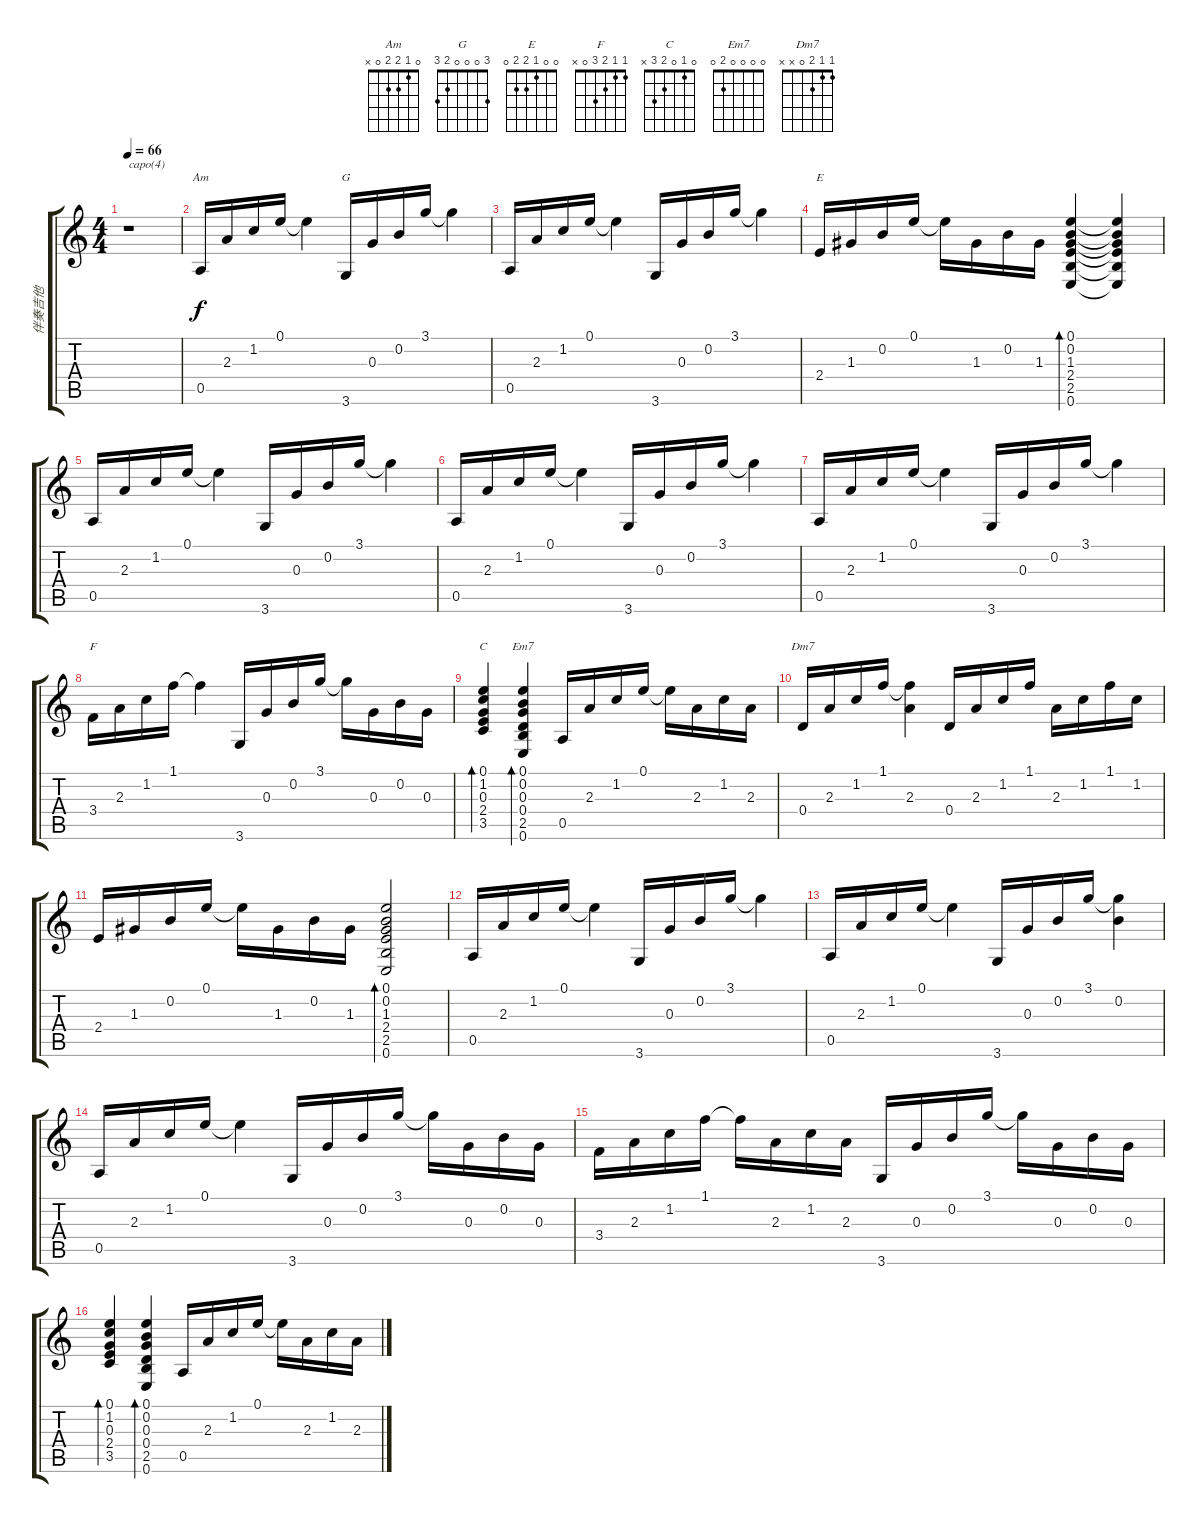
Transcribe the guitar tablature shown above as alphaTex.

\track ("伴奏吉他" "伴奏吉他") {instrument acousticguitarsteel}
\staff {score tabs}
\tuning (E4 B3 G3 D3 A2 E2) {hide}
\chord ("Am" 0 1 2 2 0 x)
\chord ("G" 3 0 0 0 2 3)
\chord ("E" 0 0 1 2 2 0)
\chord ("F" 1 1 2 3 0 x)
\chord ("C" 0 1 0 2 3 x)
\chord ("Em7" 0 0 0 0 2 0)
\chord ("Dm7" 1 1 2 0 x x)
\ts (4 4)
\tempo 66
\clef g2
\ks c
r.1{txt "capo(4)" dy f instrument acousticguitarsteel} |
0.5.16{ch "Am"} 2.3.16 1.2.16 0.1.16 0.1{t}.4 3.6.16{ch "G"} 0.3.16 0.2.16 3.1.16 3.1{t}.4 |
0.5.16 2.3.16 1.2.16 0.1.16 0.1{t}.4 3.6.16 0.3.16 0.2.16 3.1.16 3.1{t}.4 |
2.4.16{ch "E"} 1.3.16 0.2.16 0.1.16 0.1{t}.16 1.3.16 0.2.16 1.3.16 (0.1 0.2 1.3 2.4 2.5 0.6).4{bd 480} (0.1{t} 0.2{t} 1.3{t} 2.4{t} 2.5{t} 0.6{t}).4 |
0.5.16 2.3.16 1.2.16 0.1.16 0.1{t}.4 3.6.16 0.3.16 0.2.16 3.1.16 3.1{t}.4 |
0.5.16 2.3.16 1.2.16 0.1.16 0.1{t}.4 3.6.16 0.3.16 0.2.16 3.1.16 3.1{t}.4 |
0.5.16 2.3.16 1.2.16 0.1.16 0.1{t}.4 3.6.16 0.3.16 0.2.16 3.1.16 3.1{t}.4 |
3.4.16{ch "F"} 2.3.16 1.2.16 1.1.16 1.1{t}.4 3.6.16 0.3.16 0.2.16 3.1.16 3.1{t}.16 0.3.16 0.2.16 0.3.16 |
(0.1 1.2 0.3 2.4 3.5).4{bd 120 ch "C"} (0.1 0.2 0.3 0.4 2.5 0.6).4{bd 120 ch "Em7"} 0.5.16 2.3.16 1.2.16 0.1.16 0.1{t}.16 2.3.16 1.2.16 2.3.16 |
0.4.16{ch "Dm7"} 2.3.16 1.2.16 1.1.16 (1.1{t} 2.3).4 0.4.16 2.3.16 1.2.16 1.1.16 2.3.16 1.2.16 1.1.16 1.2.16 |
2.4.16 1.3.16 0.2.16 0.1.16 0.1{t}.16 1.3.16 0.2.16 1.3.16 (0.1 0.2 1.3 2.4 2.5 0.6).2{bd 120} |
0.5.16 2.3.16 1.2.16 0.1.16 0.1{t}.4 3.6.16 0.3.16 0.2.16 3.1.16 3.1{t}.4 |
0.5.16 2.3.16 1.2.16 0.1.16 0.1{t}.4 3.6.16 0.3.16 0.2.16 3.1.16 (3.1{t} 0.2).4 |
0.5.16 2.3.16 1.2.16 0.1.16 0.1{t}.4 3.6.16 0.3.16 0.2.16 3.1.16 3.1{t}.16 0.3.16 0.2.16 0.3.16 |
3.4.16 2.3.16 1.2.16 1.1.16 1.1{t}.16 2.3.16 1.2.16 2.3.16 3.6.16 0.3.16 0.2.16 3.1.16 3.1{t}.16 0.3.16 0.2.16 0.3.16 |
(0.1 1.2 0.3 2.4 3.5).4{bd 120} (0.1 0.2 0.3 0.4 2.5 0.6).4{bd 120} 0.5.16 2.3.16 1.2.16 0.1.16 0.1{t}.16 2.3.16 1.2.16 2.3.16
